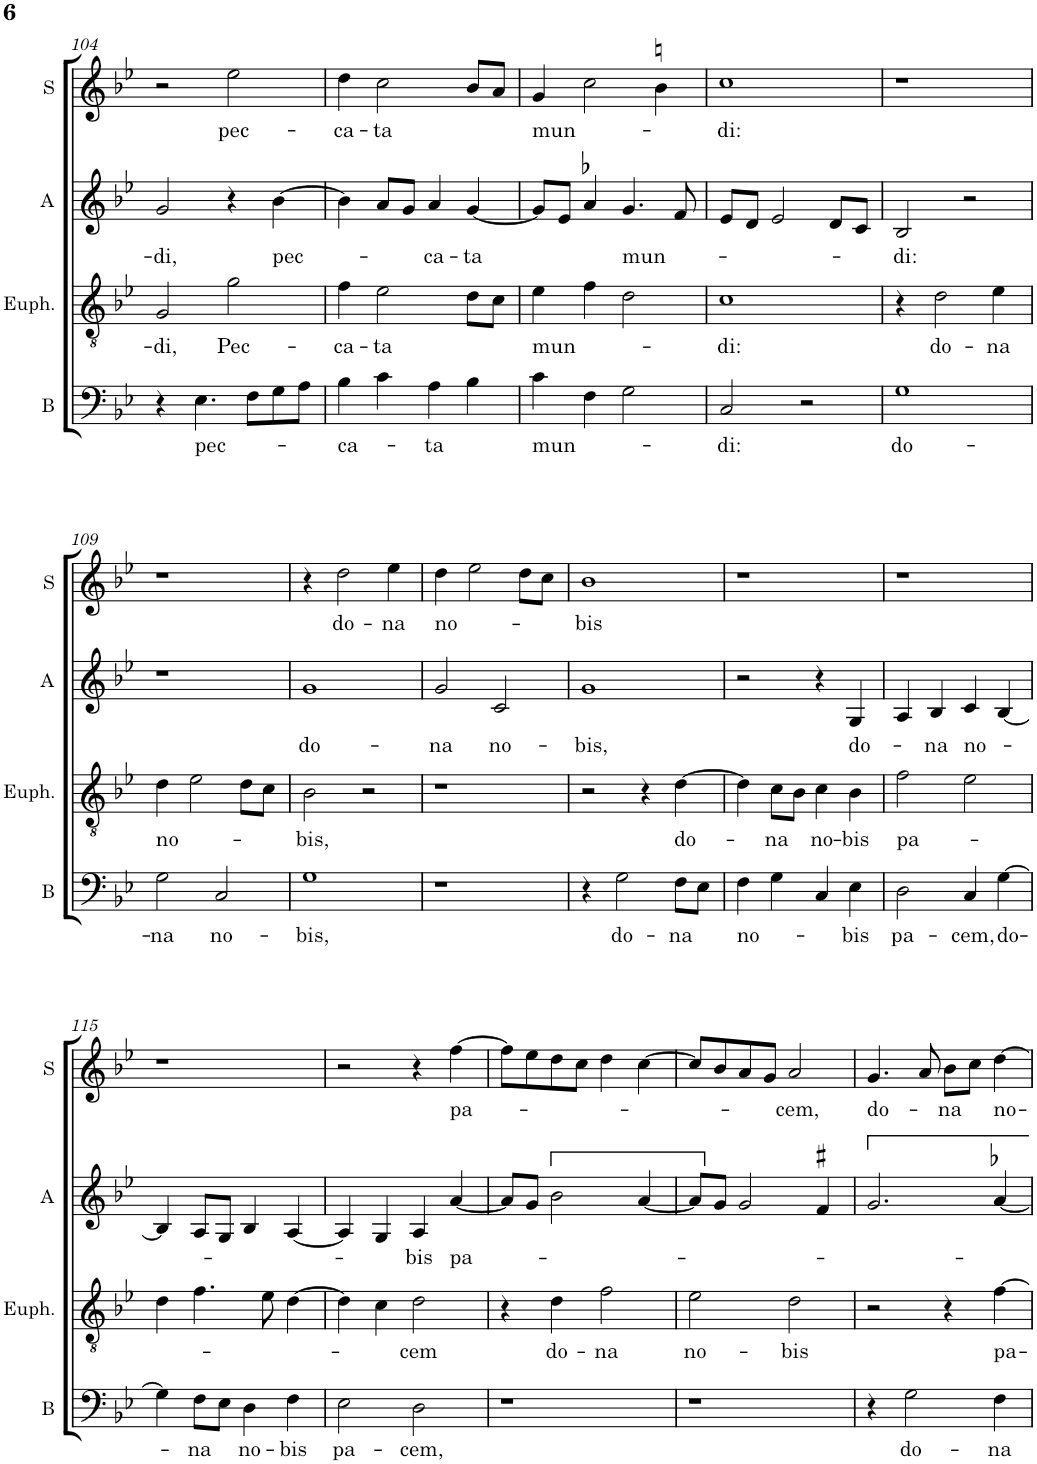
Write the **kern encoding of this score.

**kern	**text	**kern	**text	**kern	**text	**kern	**text
*part4	*part4	*part3	*part3	*part2	*part2	*part1	*part1
*staff4	*staff4	*staff3	*staff3	*staff2	*staff2	*staff1	*staff1
*I"B	*	*I"Euphonium	*	*I"A	*	*I"S	*
*I'B	*	*I'Euph.	*	*I'A	*	*I'S	*
!!LO:PB:g=z
*clefF4	*	*clefGv2	*	*clefG2	*	*clefG2	*
*	*	*	*	*	*	*Trd4c7	*
*k[b-e-]	*	*k[b-e-]	*	*k[b-e-]	*	*k[b-e-]	*
*M2/2	*	*M2/2	*	*M2/2	*	*M2/2	*
*met(c|)	*	*met(c|)	*	*met(c|)	*	*met(c|)	*
=104	=104	=104	=104	=104	=104	=104	=104
!	!	!	!LO:LY:b	!	!LO:LY:b	!	!
4r	.	2G/	-di,	2g/	-di,	2r	.
!	!LO:LY:b	!	!	!	!	!	!
4.E-\	pec-	.	.	.	.	.	.
!	!	!	!LO:LY:b	!	!	!	!LO:LY:b
.	.	2g\	Pec-	4r	.	2ee-\	pec-
8F\L	.	.	.	.	.	.	.
!	!	!	!	!	!LO:LY:b	!	!
8G\	.	.	.	[4b-\	pec-	.	.
8A\J	.	.	.	.	.	.	.
=105	=105	=105	=105	=105	=105	=105	=105
!	!LO:LY:b	!	!LO:LY:b	!	!	!	!LO:LY:b
4B-\	-ca-	4f\	ca-	4b-\]	.	4dd\	ca-
!	!	!	!LO:LY:b	!	!	!	!LO:LY:b
4c\	.	2e-\	-ta	8a/L	.	2cc\	-ta
.	.	.	.	8g/J	.	.	.
!	!LO:LY:b	!	!	!	!LO:LY:b	!	!
4A\	-ta	.	.	4a/	-ca-	.	.
!	!	!	!	!	!LO:LY:b	!	!
4B-\	.	8d\L	.	[4g/	-ta	8b-/L	.
.	.	8c\J	.	.	.	8a/J	.
=106	=106	=106	=106	=106	=106	=106	=106
!	!LO:LY:b	!	!LO:LY:b	!	!	!	!LO:LY:b
4c\	mun-	4e-\	mun-	8g/L]	.	4g/	mun-
.	.	.	.	8e-/J	.	.	.
4F\	.	4f\	.	4a-X/	.	2cc\	.
!	!	!	!	!	!LO:LY:b	!	!
2G\	.	2d\	.	4.g/	mun-	.	.
.	.	.	.	.	.	4bn\	.
.	.	.	.	8f/	.	.	.
=107	=107	=107	=107	=107	=107	=107	=107
!	!LO:LY:b	!	!LO:LY:b	!	!	!	!LO:LY:b
2C/	-di:	1c	-di:	8e-/L	.	1cc	-di:
.	.	.	.	8d/J	.	.	.
.	.	.	.	2e-/	.	.	.
2r	.	.	.	.	.	.	.
.	.	.	.	8d/L	.	.	.
.	.	.	.	8c/J	.	.	.
=108	=108	=108	=108	=108	=108	=108	=108
!	!LO:LY:b	!	!	!	!LO:LY:b	!	!
1G	do-	4r	.	2B-/	-di:	1r	.
!	!	!	!LO:LY:b	!	!	!	!
.	.	2d\	do-	.	.	.	.
.	.	.	.	2r	.	.	.
!	!	!	!LO:LY:b	!	!	!	!
.	.	4e-\	-na	.	.	.	.
!!LO:LB:g=z
=109	=109	=109	=109	=109	=109	=109	=109
!	!LO:LY:b	!	!LO:LY:b	!	!	!	!
2G\	-na	4d\	no-	1r	.	1r	.
.	.	2e-\	.	.	.	.	.
!	!LO:LY:b	!	!	!	!	!	!
2C/	no-	.	.	.	.	.	.
.	.	8d\L	.	.	.	.	.
.	.	8c\J	.	.	.	.	.
=110	=110	=110	=110	=110	=110	=110	=110
!	!LO:LY:b	!	!LO:LY:b	!	!LO:LY:b	!	!
1G	-bis,	2B-\	-bis,	1g	do-	4r	.
!	!	!	!	!	!	!	!LO:LY:b
.	.	.	.	.	.	2dd\	do-
.	.	2r	.	.	.	.	.
!	!	!	!	!	!	!	!LO:LY:b
.	.	.	.	.	.	4ee-\	-na
=111	=111	=111	=111	=111	=111	=111	=111
!	!	!	!	!	!LO:LY:b	!	!LO:LY:b
1r	.	1r	.	2g/	-na	4dd\	no-
.	.	.	.	.	.	2ee-\	.
!	!	!	!	!	!LO:LY:b	!	!
.	.	.	.	2c/	no-	.	.
.	.	.	.	.	.	8dd\L	.
.	.	.	.	.	.	8cc\J	.
=112	=112	=112	=112	=112	=112	=112	=112
!	!	!	!	!	!LO:LY:b	!	!LO:LY:b
4r	.	2r	.	1g	-bis,	1b-	-bis
!	!LO:LY:b	!	!	!	!	!	!
2G\	do-	.	.	.	.	.	.
.	.	4r	.	.	.	.	.
!	!LO:LY:b	!	!LO:LY:b	!	!	!	!
8F\L	-na	[4d\	do-	.	.	.	.
8E-\J	.	.	.	.	.	.	.
=113	=113	=113	=113	=113	=113	=113	=113
!	!LO:LY:b	!	!	!	!	!	!
4F\	no-	4d\]	.	2r	.	1r	.
!	!	!	!LO:LY:b	!	!	!	!
4G\	.	8c\L	-na	.	.	.	.
.	.	8B-\J	.	.	.	.	.
!	!	!	!LO:LY:b	!	!	!	!
4C/	.	4c\	no-	4r	.	.	.
!	!LO:LY:b	!	!LO:LY:b	!	!LO:LY:b	!	!
4E-\	-bis	4B-\	-bis	4G/	do-	.	.
=114	=114	=114	=114	=114	=114	=114	=114
!	!LO:LY:b	!	!LO:LY:b	!	!	!	!
2D\	pa-	2f\	pa-	4A/	.	1r	.
!	!	!	!	!	!LO:LY:b	!	!
.	.	.	.	4B-/	-na	.	.
!	!LO:LY:b	!	!	!	!LO:LY:b	!	!
4C/	-cem,	2e-\	.	4c/	no-	.	.
!	!LO:LY:b	!	!	!	!	!	!
[4G\	do-	.	.	[4B-/	.	.	.
!!LO:LB:g=z
=115	=115	=115	=115	=115	=115	=115	=115
4G\]	.	4d\	.	4B-/]	.	1r	.
!	!LO:LY:b	!	!	!	!	!	!
8F\L	-na	4.f\	.	8A/L	.	.	.
8E-\J	.	.	.	8G/J	.	.	.
!	!LO:LY:b	!	!	!	!	!	!
4D\	no-	.	.	4B-/	.	.	.
.	.	8e-\	.	.	.	.	.
!	!LO:LY:b	!	!	!	!	!	!
4F\	-bis	[4d\	.	[4A/	.	.	.
=116	=116	=116	=116	=116	=116	=116	=116
!	!LO:LY:b	!	!	!	!	!	!
2E-\	pa-	4d\]	.	4A/]	.	2r	.
.	.	4c\	.	4G/	.	.	.
!	!LO:LY:b	!	!LO:LY:b	!	!LO:LY:b	!	!
2D\	-cem,	2d\	-cem	4A/	-bis	4r	.
!	!	!	!	!	!LO:LY:b	!	!LO:LY:b
.	.	.	.	[4a/	pa-	[4ff\	pa-
=117	=117	=117	=117	=117	=117	=117	=117
1r	.	4r	.	8a/L]	.	8ff\L]	.
.	.	.	.	8g/J	.	8ee-\	.
!	!	!	!LO:LY:b	!	!	!	!
.	.	4d\	do-	2b-\	.	8dd\	.
.	.	.	.	.	.	8cc\J	.
!	!	!	!LO:LY:b	!	!	!	!
.	.	2f\	-na	.	.	4dd\	.
.	.	.	.	[4a/	.	[4cc\	.
=118	=118	=118	=118	=118	=118	=118	=118
!	!	!	!LO:LY:b	!	!	!	!
1r	.	2e-\	no-	8a/L]	.	8cc/L]	.
.	.	.	.	8g/J	.	8b-/	.
.	.	.	.	2g/	.	8a/	.
.	.	.	.	.	.	8g/J	.
!	!	!	!LO:LY:b	!	!	!	!LO:LY:b
.	.	2d\	-bis	.	.	2a/	-cem,
.	.	.	.	4f#X/	.	.	.
=119	=119	=119	=119	=119	=119	=119	=119
!	!	!	!	!	!	!	!LO:LY:b
4r	.	2r	.	2.g/	.	4.g/	do-
!	!LO:LY:b	!	!	!	!	!	!
2G\	do-	.	.	.	.	.	.
.	.	.	.	.	.	8a/	.
!	!	!	!	!	!	!	!LO:LY:b
.	.	4r	.	.	.	8b-\L	-na
.	.	.	.	.	.	8cc\J	.
!	!LO:LY:b	!	!LO:LY:b	!	!	!	!LO:LY:b
4F\	-na	[4f\	pa-	[4a-X/	.	[4dd\	no-
=	=	=	=	=	=	=	=
*-	*-	*-	*-	*-	*-	*-	*-
